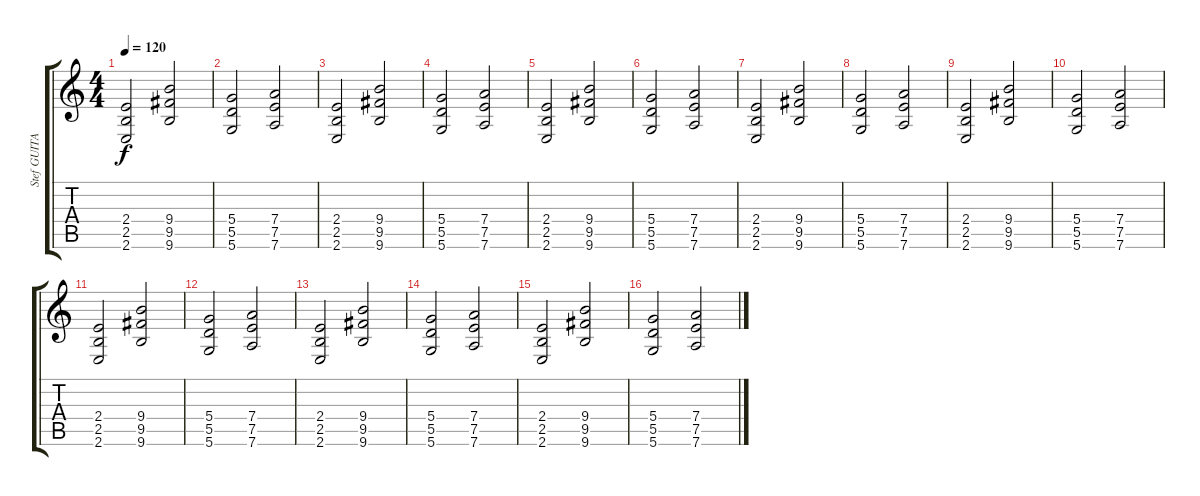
\track ("Stef GUITAR 2" "Stef GUITA") {instrument electricguitarjazz}
\staff {score tabs}
\tuning (E4 B3 G3 D3 A2 D2) {hide}
\ts (4 4)
\tempo 120
\clef g2
\ks c
(2.4 2.5 2.6).2{dy f instrument synthstrings1} (9.4 9.5 9.6).2 |
(5.4 5.5 5.6).2 (7.4 7.5 7.6).2 |
(2.4 2.5 2.6).2{instrument synthstrings1} (9.4 9.5 9.6).2 |
(5.4 5.5 5.6).2 (7.4 7.5 7.6).2 |
(2.4 2.5 2.6).2{instrument synthstrings1} (9.4 9.5 9.6).2 |
(5.4 5.5 5.6).2 (7.4 7.5 7.6).2 |
(2.4 2.5 2.6).2{instrument synthstrings1} (9.4 9.5 9.6).2 |
(5.4 5.5 5.6).2 (7.4 7.5 7.6).2 |
(2.4 2.5 2.6).2{instrument synthstrings1} (9.4 9.5 9.6).2 |
(5.4 5.5 5.6).2 (7.4 7.5 7.6).2 |
(2.4 2.5 2.6).2{instrument synthstrings1} (9.4 9.5 9.6).2 |
(5.4 5.5 5.6).2 (7.4 7.5 7.6).2 |
(2.4 2.5 2.6).2{instrument synthstrings1} (9.4 9.5 9.6).2 |
(5.4 5.5 5.6).2 (7.4 7.5 7.6).2 |
(2.4 2.5 2.6).2{instrument synthstrings1} (9.4 9.5 9.6).2 |
(5.4 5.5 5.6).2 (7.4 7.5 7.6).2
